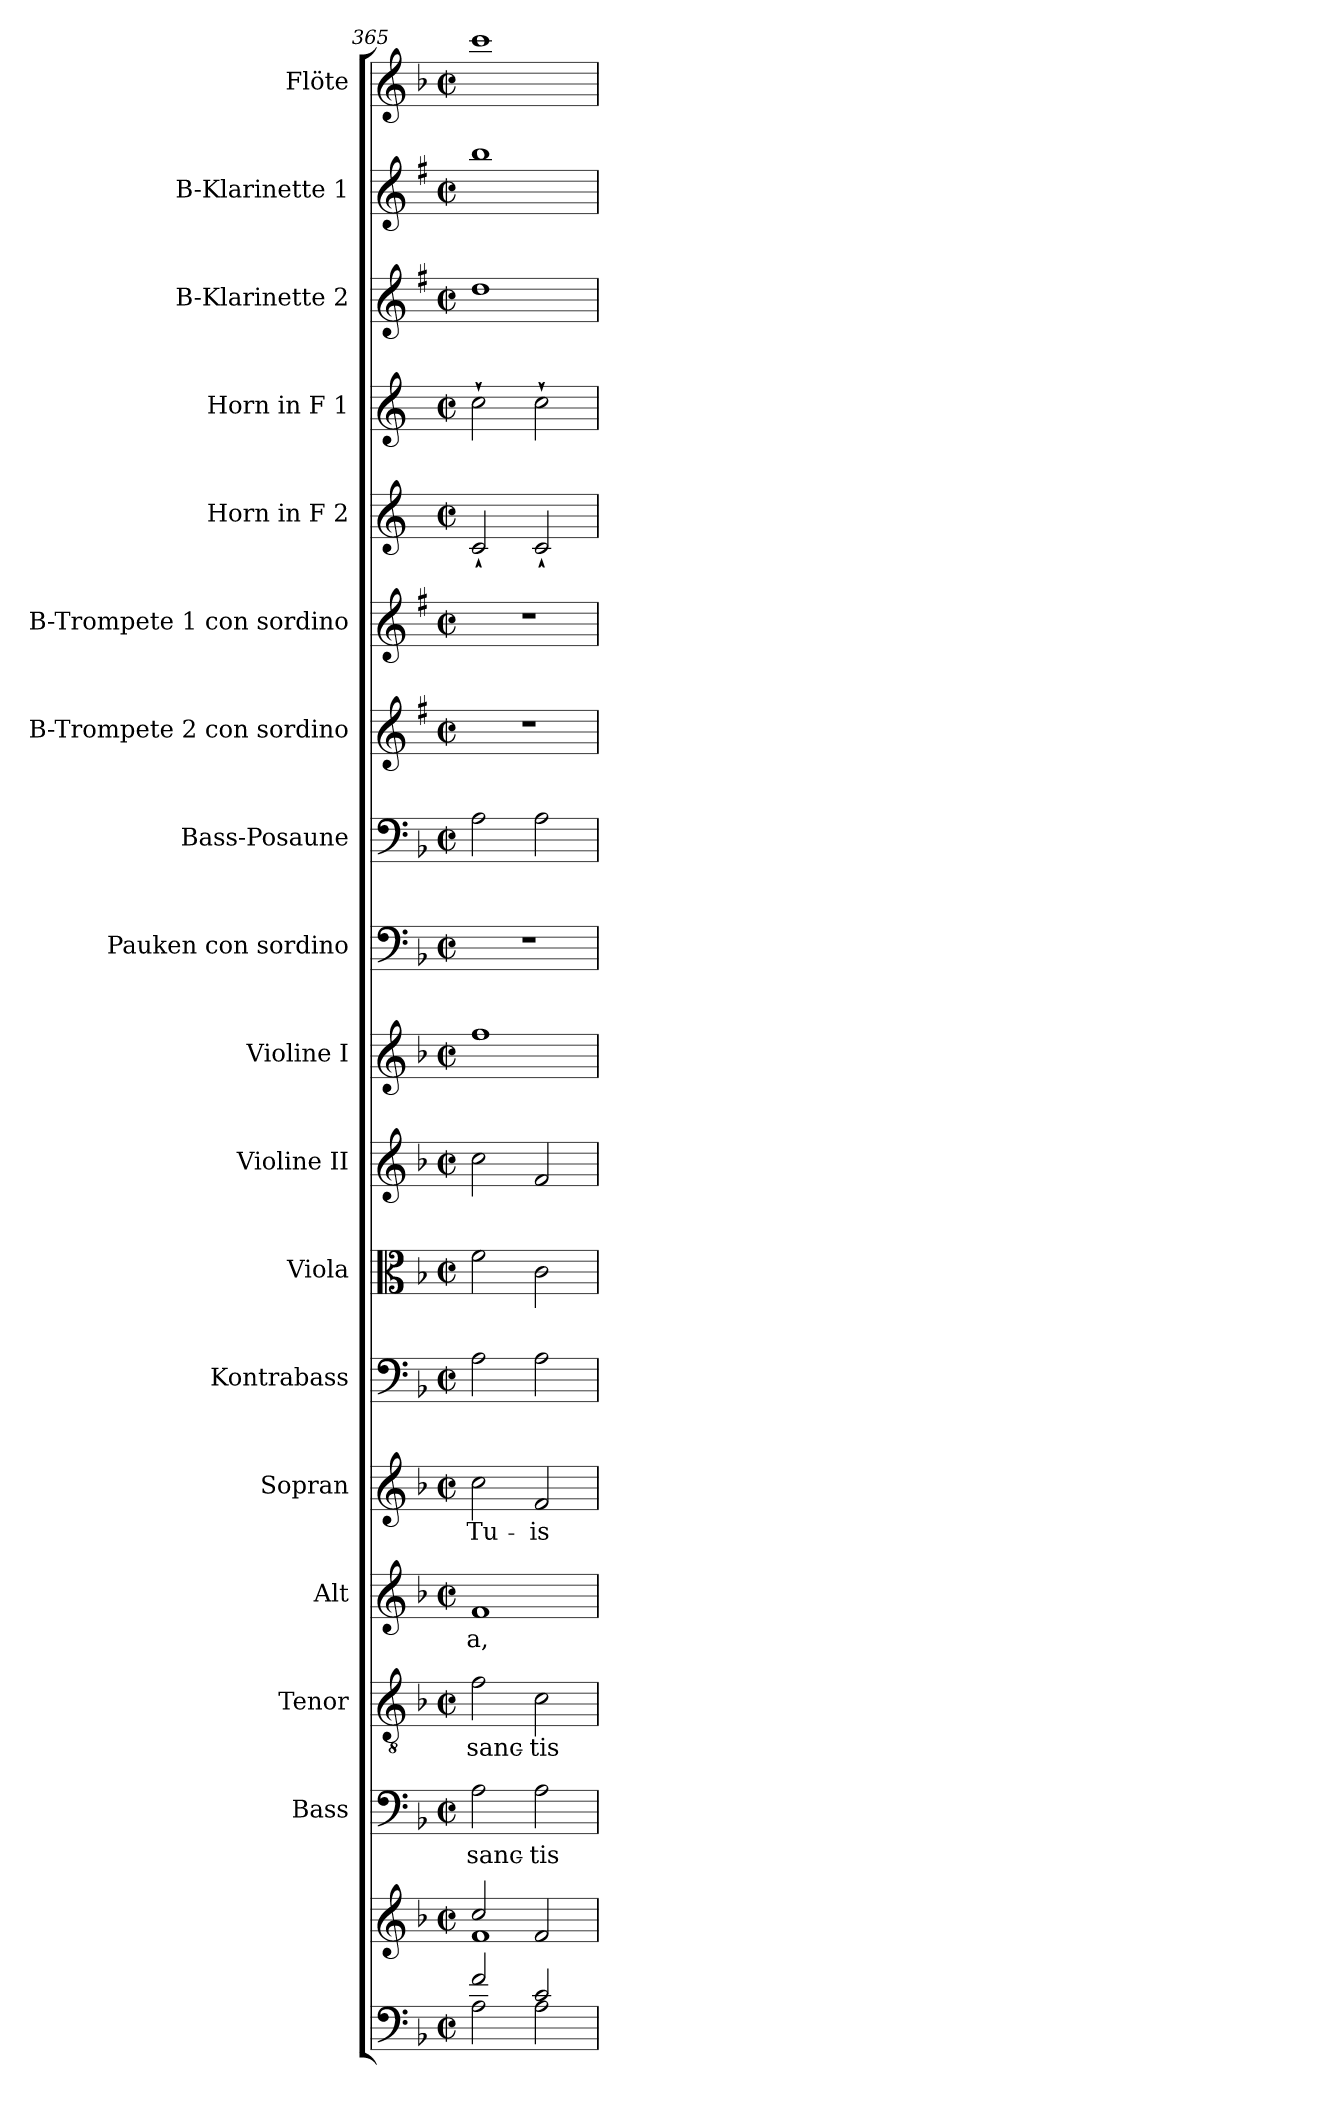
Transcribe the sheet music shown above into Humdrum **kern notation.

**kern	**kern	**kern	**text	**kern	**text	**kern	**text	**kern	**text	**kern	**kern	**kern	**kern	**kern	**kern	**kern	**kern	**kern	**kern	**kern	**kern	**kern
*part18	*part18	*part17	*part17	*part16	*part16	*part15	*part15	*part14	*part14	*part13	*part12	*part11	*part10	*part9	*part8	*part7	*part6	*part5	*part4	*part3	*part2	*part1
*staff19	*staff18	*staff17	*staff17	*staff16	*staff16	*staff15	*staff15	*staff14	*staff14	*staff13	*staff12	*staff11	*staff10	*staff9	*staff8	*staff7	*staff6	*staff5	*staff4	*staff3	*staff2	*staff1
*	*	*I"Bass	*	*I"Tenor	*	*I"Alt	*	*I"Sopran	*	*I"Kontrabass	*I"Viola	*I"Violine II	*I"Violine I	*I"Pauken con sordino	*I"Bass-Posaune	*I"B-Trompete 2 con sordino	*I"B-Trompete 1 con sordino	*I"Horn in F 2	*I"Horn in F 1	*I"B-Klarinette 2	*I"B-Klarinette 1	*I"Flöte
*	*	*I'B.	*	*I'T.	*	*I'A.	*	*I'S.	*	*I'Kb.	*I'Vla.	*I'Vl. II	*I'Vl. I	*I'Pk.	*I'B. Pos.	*I'B Trp. 2	*I'B Trp. 1	*	*	*I'B Kl. 2	*I'B Kl. 1	*I'Fl.
*clefF4	*clefG2	*clefF4	*	*clefGv2	*	*clefG2	*	*clefG2	*	*clefF4	*clefC3	*clefG2	*clefG2	*clefF4	*clefF4	*clefG2	*clefG2	*clefG2	*clefG2	*clefG2	*clefG2	*clefG2
*	*	*	*	*	*	*	*	*	*	*ITrd7c12	*	*	*	*	*	*ITrd1c2	*ITrd1c2	*ITrd4c7	*ITrd4c7	*ITrd1c2	*ITrd1c2	*
*k[b-]	*k[b-]	*k[b-]	*	*k[b-]	*	*k[b-]	*	*k[b-]	*	*k[b-]	*k[b-]	*k[b-]	*k[b-]	*k[b-]	*k[b-]	*k[b-]	*k[b-]	*k[b-]	*k[b-]	*k[b-]	*k[b-]	*k[b-]
*F:	*F:	*F:	*	*F:	*	*F:	*	*F:	*	*F:	*F:	*F:	*F:	*F:	*F:	*F:	*F:	*F:	*F:	*F:	*F:	*F:
*M2/2	*M2/2	*M2/2	*	*M2/2	*	*M2/2	*	*M2/2	*	*M2/2	*M2/2	*M2/2	*M2/2	*M2/2	*M2/2	*M2/2	*M2/2	*M2/2	*M2/2	*M2/2	*M2/2	*M2/2
*met(c|)	*met(c|)	*met(c|)	*	*met(c|)	*	*met(c|)	*	*met(c|)	*	*met(c|)	*met(c|)	*met(c|)	*met(c|)	*met(c|)	*met(c|)	*met(c|)	*met(c|)	*met(c|)	*met(c|)	*met(c|)	*met(c|)	*met(c|)
=365	=365	=365	=365	=365	=365	=365	=365	=365	=365	=365	=365	=365	=365	=365	=365	=365	=365	=365	=365	=365	=365	=365
*^	*^	*	*	*	*	*	*	*	*	*	*	*	*	*	*	*	*	*	*	*	*	*
!	!	!	!	!	!LO:LY:b	!	!LO:LY:b	!	!LO:LY:b	!	!LO:LY:b	!	!	!	!	!	!	!	!	!	!	!	!	!
2f/	2A\	2cc/	1f	2A\	sanc-	2f\	sanc-	1f	-a,	2cc\	Tu-	2AA\	2f\	2cc\	1ff	1r	2A\	1r	1r	2F`</	2f`>\	1cc	1aa	1ccc
!	!	!	!	!	!LO:LY:b	!	!LO:LY:b	!	!	!	!LO:LY:b	!	!	!	!	!	!	!	!	!	!	!	!	!
2c/	2A\	2f/	.	2A\	-tis	2c\	-tis	.	.	2f/	-is	2AA\	2c\	2f/	.	.	2A\	.	.	2F`</	2f`>\	.	.	.
*v	*v	*	*	*	*	*	*	*	*	*	*	*	*	*	*	*	*	*	*	*	*	*	*	*
*	*v	*v	*	*	*	*	*	*	*	*	*	*	*	*	*	*	*	*	*	*	*	*	*
=	=	=	=	=	=	=	=	=	=	=	=	=	=	=	=	=	=	=	=	=	=	=
*-	*-	*-	*-	*-	*-	*-	*-	*-	*-	*-	*-	*-	*-	*-	*-	*-	*-	*-	*-	*-	*-	*-
